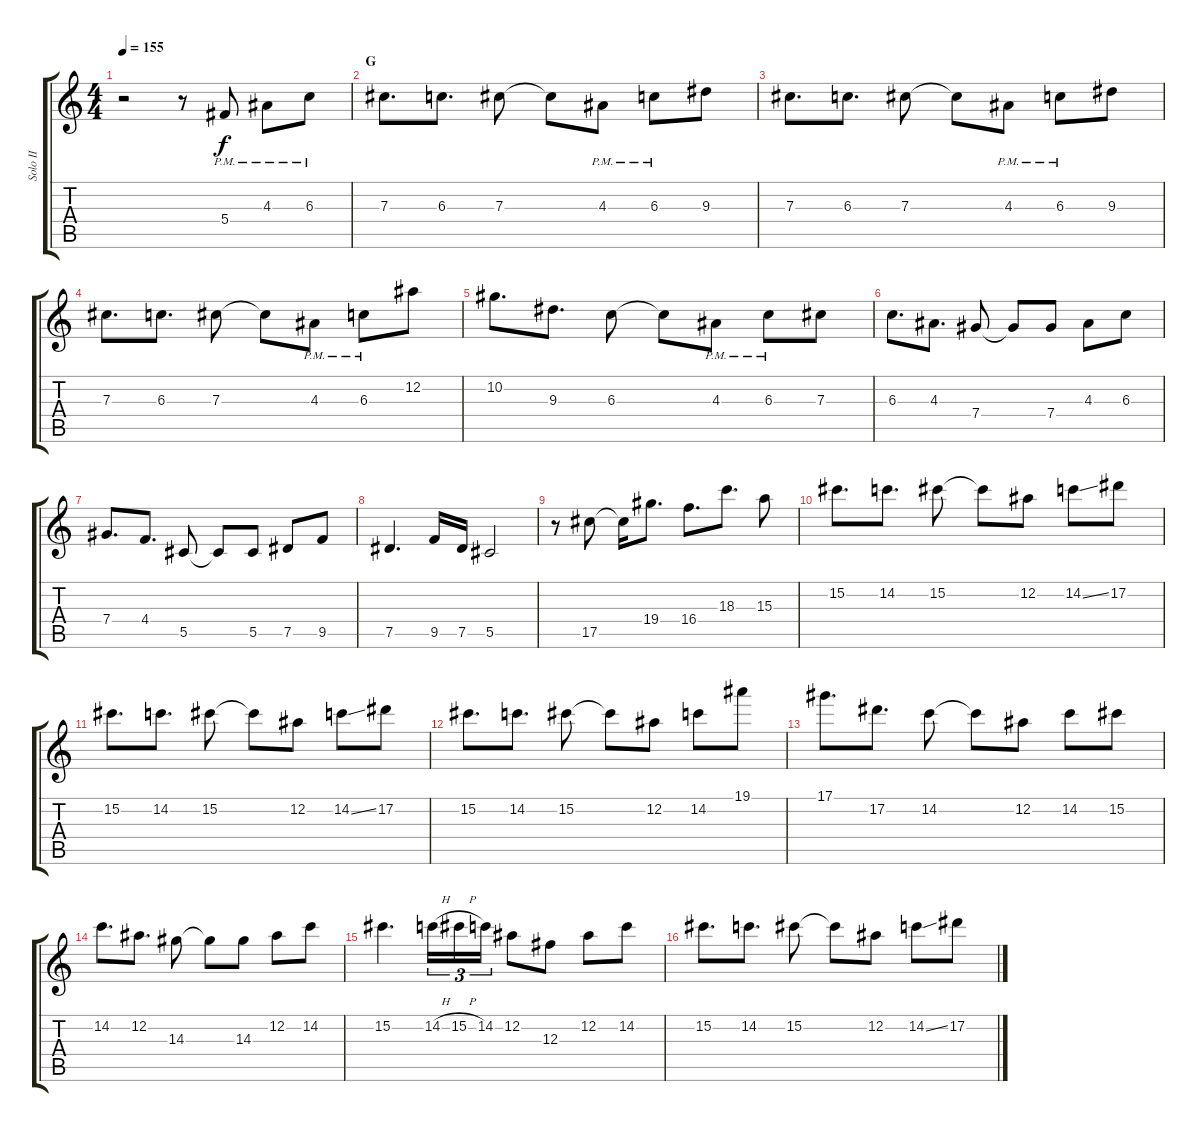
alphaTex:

\track ("Solo II" "Solo II") {instrument distortionguitar}
\staff {score tabs}
\tuning (Eb4 Bb3 Gb3 Db3 Ab2 Eb2) {hide}
\ts (4 4)
\tempo 155
\clef g2
\ks c
r.2{dy f} r.8 5.4{pm}.8 4.3{pm}.8 6.3{pm}.8 |
\section ("" "G")
7.3.8{d} 6.3.8{d} 7.3.8 7.3{t}.8 4.3{pm}.8 6.3{pm}.8 9.3.8 |
7.3.8{d} 6.3.8{d} 7.3.8 7.3{t}.8 4.3{pm}.8 6.3{pm}.8 9.3.8 |
7.3.8{d} 6.3.8{d} 7.3.8 7.3{t}.8 4.3{pm}.8 6.3{pm}.8 12.2.8 |
10.2.8{d} 9.3.8{d} 6.3.8 6.3{t}.8 4.3{pm}.8 6.3{pm}.8 7.3.8 |
6.3.8{d} 4.3.8{d} 7.4.8 7.4{t}.8 7.4.8 4.3.8 6.3.8 |
7.4.8{d} 4.4.8{d} 5.5.8 5.5{t}.8 5.5.8 7.5.8 9.5.8 |
7.5.4{d} 9.5.16 7.5.16 5.5.2 |
r.8 17.5.8 17.5{t}.16 19.4.8{d} 16.4.8{d} 18.3.8{d} 15.3.8 |
15.2.8{d} 14.2.8{d} 15.2.8 15.2{t}.8 12.2.8 14.2{ss}.8 17.2.8 |
15.2.8{d} 14.2.8{d} 15.2.8 15.2{t}.8 12.2.8 14.2{ss}.8 17.2.8 |
15.2.8{d} 14.2.8{d} 15.2.8 15.2{t}.8 12.2.8 14.2.8 19.1.8 |
17.1.8{d} 17.2.8{d} 14.2.8 14.2{t}.8 12.2.8 14.2.8 15.2.8 |
14.2.8{d} 12.2.8{d} 14.3.8 14.3{t}.8 14.3.8 12.2.8 14.2.8 |
15.2.4{d} 14.2{h}.16{tu (3 2)} 15.2{h}.16{tu (3 2)} 14.2.16{tu (3 2)} 12.2.8 12.3.8 12.2.8 14.2.8 |
15.2.8{d} 14.2.8{d} 15.2.8 15.2{t}.8 12.2.8 14.2{ss}.8 17.2.8
